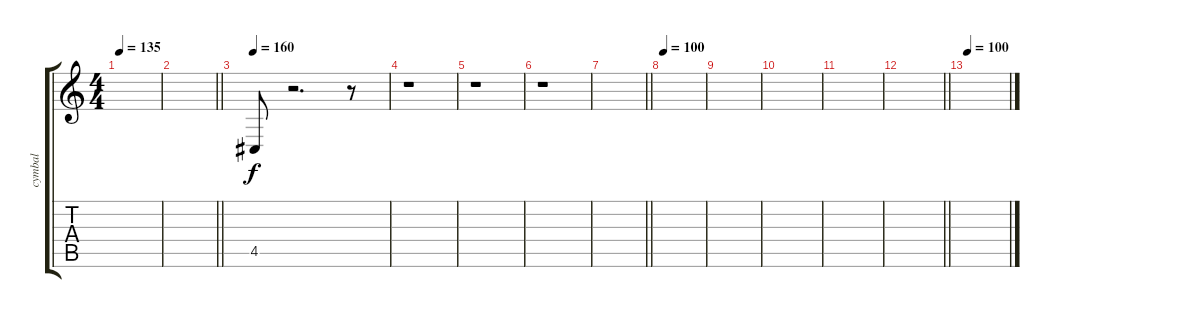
\track ("cymbal" "cymbal") {instrument reversecymbal}
\staff {score tabs}
\tuning (E4 B3 G3 D3 A2 E2) {hide}
\ts (4 4)
\tempo 135
\clef g2
\ks c
|
\barLineRight lightlight
|
\section ("" "")
\tempo 160
4.5.8 r.2{d} r.8 |
r.1 |
r.1 |
r.1 |
\barLineRight lightlight
|
\section ("" "")
\tempo 100
|
|
|
|
\barLineRight lightlight
|
\section ("" "")
\tempo 100
